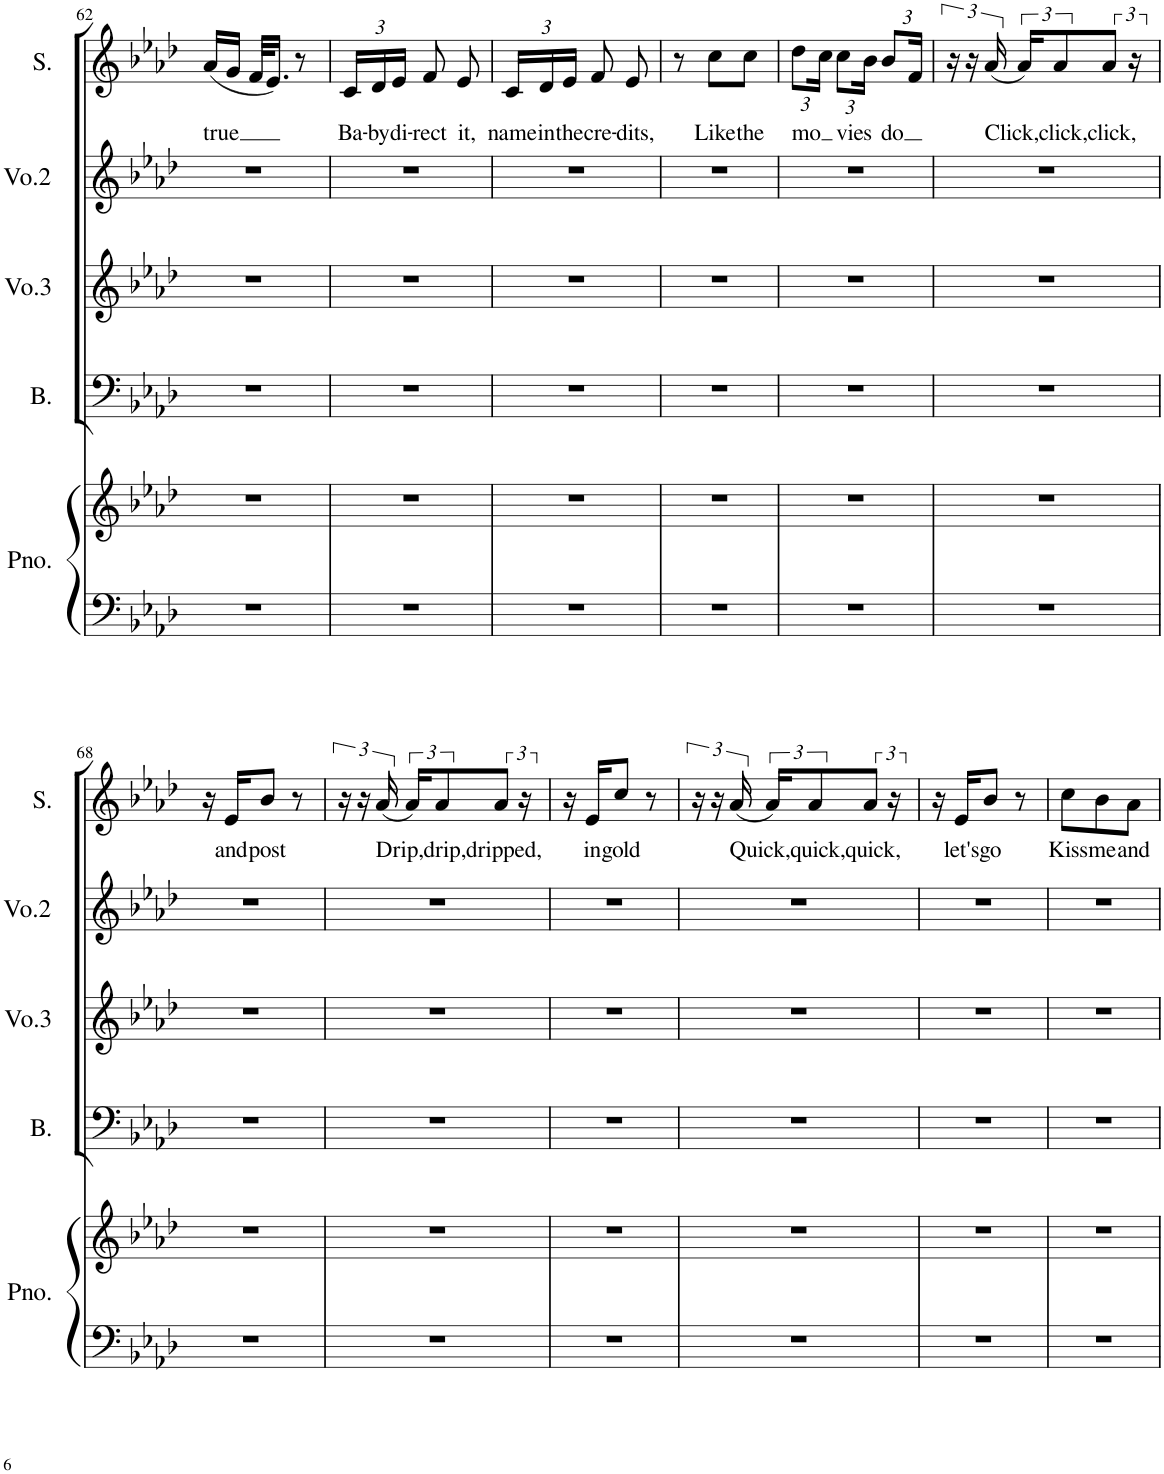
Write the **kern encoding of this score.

**kern	**kern	**kern	**kern	**kern	**kern	**text
*part5	*part5	*part4	*part3	*part2	*part1	*part1
*staff6	*staff5	*staff4	*staff3	*staff2	*staff1	*staff1
*I"Piano	*	*I"Bass	*I"Voice 3	*I"Voice 2	*I"Solo	*
*I'Pno.	*	*I'B.	*I'Vo.3	*I'Vo.2	*I'S.	*
!!LO:PB:g=z
*clefF4	*clefG2	*clefF4	*clefG2	*clefG2	*clefG2	*
*	*	*Trd7c12	*	*	*	*
*k[b-e-a-d-]	*k[b-e-a-d-]	*k[b-e-a-d-]	*k[b-e-a-d-]	*k[b-e-a-d-]	*k[b-e-a-d-]	*
*M3/8	*M3/8	*M3/8	*M3/8	*M3/8	*M3/8	*
=62	=62	=62	=62	=62	=62	=62
!	!	!	!	!	!	!LO:LY:b
4.r	4.r	4.r	4.r	4.r	(16a-/LL	true
.	.	.	.	.	16g/JJ	.
.	.	.	.	.	32f/KLL	.
.	.	.	.	.	16.e-/JJ)	.
.	.	.	.	.	8r	.
=63	=63	=63	=63	=63	=63	=63
*	*	*	*	*	*Xbrackettup	*
!	!	!	!	!	!	!LO:LY:b
4.r	4.r	4.r	4.r	4.r	24c/LL	Ba-
!	!	!	!	!	!	!LO:LY:b
.	.	.	.	.	24d-/	-by
!	!	!	!	!	!	!LO:LY:b
.	.	.	.	.	24e-/JJ	di-
!	!	!	!	!	!	!LO:LY:b
.	.	.	.	.	8f/	-rect
!	!	!	!	!	!	!LO:LY:b
.	.	.	.	.	8e-/	it,
=64	=64	=64	=64	=64	=64	=64
!	!	!	!	!	!	!LO:LY:b
4.r	4.r	4.r	4.r	4.r	24c/LL	name
!	!	!	!	!	!	!LO:LY:b
.	.	.	.	.	24d-/	in
!	!	!	!	!	!	!LO:LY:b
.	.	.	.	.	24e-/JJ	the
!	!	!	!	!	!	!LO:LY:b
.	.	.	.	.	8f/	cre-
!	!	!	!	!	!	!LO:LY:b
.	.	.	.	.	8e-/	-dits,
=65	=65	=65	=65	=65	=65	=65
4.r	4.r	4.r	4.r	4.r	8r	.
!	!	!	!	!	!	!LO:LY:b
.	.	.	.	.	8cc\L	Like
!	!	!	!	!	!	!LO:LY:b
.	.	.	.	.	8cc\J	the
=66	=66	=66	=66	=66	=66	=66
!	!	!	!	!	!	!LO:LY:b
4.r	4.r	4.r	4.r	4.r	12dd-\L	mo
.	.	.	.	.	24cc\Jk	.
!	!	!	!	!	!	!LO:LY:b
.	.	.	.	.	12cc\L	vies
.	.	.	.	.	24b-\Jk	.
!	!	!	!	!	!	!LO:LY:b
.	.	.	.	.	12b-/L	do
.	.	.	.	.	24f/Jk	.
=67	=67	=67	=67	=67	=67	=67
*	*	*	*	*	*brackettup	*
4.r	4.r	4.r	4.r	4.r	24r	.
.	.	.	.	.	24r	.
!	!	!	!	!	!	!LO:LY:b
.	.	.	.	.	(24a-/	Click,
.	.	.	.	.	24a-/KL)	.
!	!	!	!	!	!	!LO:LY:b
.	.	.	.	.	12a-/	click,
!	!	!	!	!	!	!LO:LY:b
.	.	.	.	.	12a-/J	click,
.	.	.	.	.	24r	.
!!LO:LB:g=z
=68	=68	=68	=68	=68	=68	=68
4.r	4.r	4.r	4.r	4.r	16r	.
!	!	!	!	!	!	!LO:LY:b
.	.	.	.	.	16e-/KL	and
!	!	!	!	!	!	!LO:LY:b
.	.	.	.	.	8b-/J	post
.	.	.	.	.	8r	.
=69	=69	=69	=69	=69	=69	=69
4.r	4.r	4.r	4.r	4.r	24r	.
.	.	.	.	.	24r	.
!	!	!	!	!	!	!LO:LY:b
.	.	.	.	.	(24a-/	Drip,
.	.	.	.	.	24a-/KL)	.
!	!	!	!	!	!	!LO:LY:b
.	.	.	.	.	12a-/	drip,
!	!	!	!	!	!	!LO:LY:b
.	.	.	.	.	12a-/J	dripped,
.	.	.	.	.	24r	.
=70	=70	=70	=70	=70	=70	=70
4.r	4.r	4.r	4.r	4.r	16r	.
!	!	!	!	!	!	!LO:LY:b
.	.	.	.	.	16e-/KL	in
!	!	!	!	!	!	!LO:LY:b
.	.	.	.	.	8cc/J	gold
.	.	.	.	.	8r	.
=71	=71	=71	=71	=71	=71	=71
4.r	4.r	4.r	4.r	4.r	24r	.
.	.	.	.	.	24r	.
!	!	!	!	!	!	!LO:LY:b
.	.	.	.	.	(24a-/	Quick,
.	.	.	.	.	24a-/KL)	.
!	!	!	!	!	!	!LO:LY:b
.	.	.	.	.	12a-/	quick,
!	!	!	!	!	!	!LO:LY:b
.	.	.	.	.	12a-/J	quick,
.	.	.	.	.	24r	.
=72	=72	=72	=72	=72	=72	=72
4.r	4.r	4.r	4.r	4.r	16r	.
!	!	!	!	!	!	!LO:LY:b
.	.	.	.	.	16e-/KL	let's
!	!	!	!	!	!	!LO:LY:b
.	.	.	.	.	8b-/J	go
.	.	.	.	.	8r	.
=73	=73	=73	=73	=73	=73	=73
!	!	!	!	!	!	!LO:LY:b
4.r	4.r	4.r	4.r	4.r	8cc\L	Kiss
!	!	!	!	!	!	!LO:LY:b
.	.	.	.	.	8b-\	me
!	!	!	!	!	!	!LO:LY:b
.	.	.	.	.	8a-\J	and
=	=	=	=	=	=	=
*-	*-	*-	*-	*-	*-	*-
